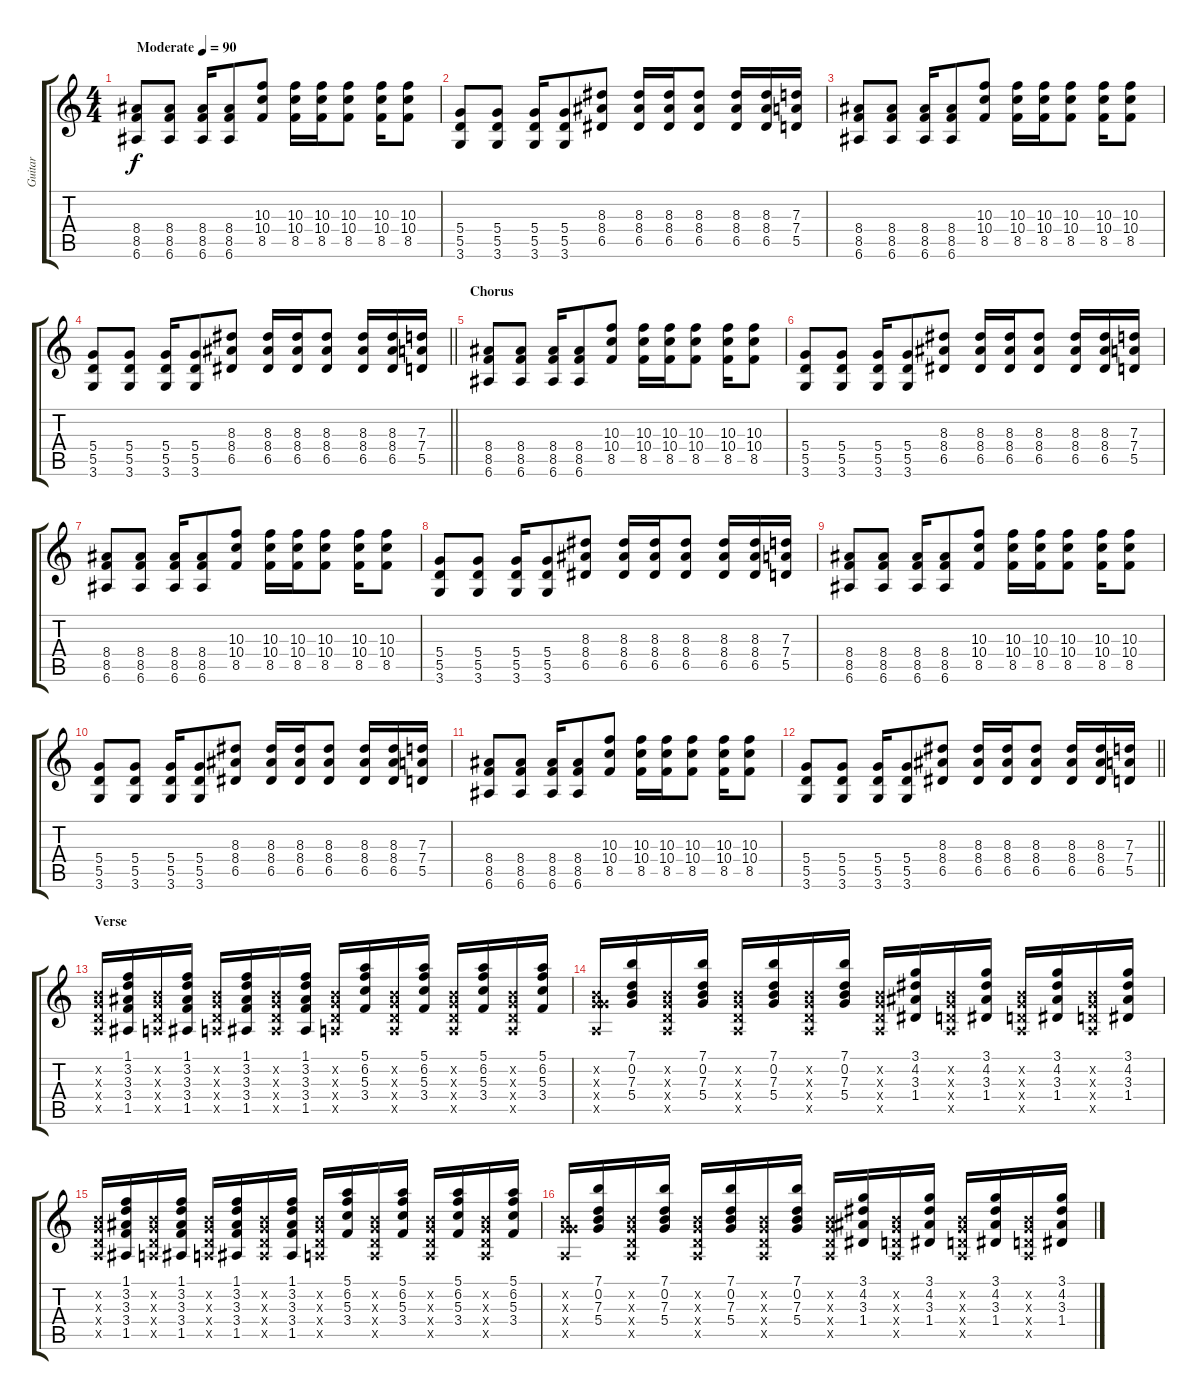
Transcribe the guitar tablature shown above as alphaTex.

\track ("Guitar" "Guitar") {instrument overdrivenguitar}
\staff {score tabs}
\tuning (E4 B3 G3 D3 A2 E2) {hide}
\ts (4 4)
\tempo (90 "Moderate")
\clef g2
\ks c
(8.4 8.5 6.6).8{dy f instrument overdrivenguitar} (8.4 8.5 6.6).8 (8.4 8.5 6.6).16 (8.4 8.5 6.6).8 (10.3 10.4 8.5).8 (10.3 10.4 8.5).16 (10.3 10.4 8.5).16 (10.3 10.4 8.5).8 (10.3 10.4 8.5).16 (10.3 10.4 8.5).8 |
(5.4 5.5 3.6).8 (5.4 5.5 3.6).8 (5.4 5.5 3.6).16 (5.4 5.5 3.6).8 (8.3 8.4 6.5).8 (8.3 8.4 6.5).16 (8.3 8.4 6.5).16 (8.3 8.4 6.5).8 (8.3 8.4 6.5).16 (8.3 8.4 6.5).16 (7.3 7.4 5.5).16 |
(8.4 8.5 6.6).8 (8.4 8.5 6.6).8 (8.4 8.5 6.6).16 (8.4 8.5 6.6).8 (10.3 10.4 8.5).8 (10.3 10.4 8.5).16 (10.3 10.4 8.5).16 (10.3 10.4 8.5).8 (10.3 10.4 8.5).16 (10.3 10.4 8.5).8 |
\barLineRight lightlight
(5.4 5.5 3.6).8 (5.4 5.5 3.6).8 (5.4 5.5 3.6).16 (5.4 5.5 3.6).8 (8.3 8.4 6.5).8 (8.3 8.4 6.5).16 (8.3 8.4 6.5).16 (8.3 8.4 6.5).8 (8.3 8.4 6.5).16 (8.3 8.4 6.5).16 (7.3 7.4 5.5).16 |
\section ("" "Chorus")
(8.4 8.5 6.6).8 (8.4 8.5 6.6).8 (8.4 8.5 6.6).16 (8.4 8.5 6.6).8 (10.3 10.4 8.5).8 (10.3 10.4 8.5).16 (10.3 10.4 8.5).16 (10.3 10.4 8.5).8 (10.3 10.4 8.5).16 (10.3 10.4 8.5).8 |
(5.4 5.5 3.6).8 (5.4 5.5 3.6).8 (5.4 5.5 3.6).16 (5.4 5.5 3.6).8 (8.3 8.4 6.5).8 (8.3 8.4 6.5).16 (8.3 8.4 6.5).16 (8.3 8.4 6.5).8 (8.3 8.4 6.5).16 (8.3 8.4 6.5).16 (7.3 7.4 5.5).16 |
(8.4 8.5 6.6).8 (8.4 8.5 6.6).8 (8.4 8.5 6.6).16 (8.4 8.5 6.6).8 (10.3 10.4 8.5).8 (10.3 10.4 8.5).16 (10.3 10.4 8.5).16 (10.3 10.4 8.5).8 (10.3 10.4 8.5).16 (10.3 10.4 8.5).8 |
(5.4 5.5 3.6).8 (5.4 5.5 3.6).8 (5.4 5.5 3.6).16 (5.4 5.5 3.6).8 (8.3 8.4 6.5).8 (8.3 8.4 6.5).16 (8.3 8.4 6.5).16 (8.3 8.4 6.5).8 (8.3 8.4 6.5).16 (8.3 8.4 6.5).16 (7.3 7.4 5.5).16 |
(8.4 8.5 6.6).8 (8.4 8.5 6.6).8 (8.4 8.5 6.6).16 (8.4 8.5 6.6).8 (10.3 10.4 8.5).8 (10.3 10.4 8.5).16 (10.3 10.4 8.5).16 (10.3 10.4 8.5).8 (10.3 10.4 8.5).16 (10.3 10.4 8.5).8 |
(5.4 5.5 3.6).8 (5.4 5.5 3.6).8 (5.4 5.5 3.6).16 (5.4 5.5 3.6).8 (8.3 8.4 6.5).8 (8.3 8.4 6.5).16 (8.3 8.4 6.5).16 (8.3 8.4 6.5).8 (8.3 8.4 6.5).16 (8.3 8.4 6.5).16 (7.3 7.4 5.5).16 |
(8.4 8.5 6.6).8 (8.4 8.5 6.6).8 (8.4 8.5 6.6).16 (8.4 8.5 6.6).8 (10.3 10.4 8.5).8 (10.3 10.4 8.5).16 (10.3 10.4 8.5).16 (10.3 10.4 8.5).8 (10.3 10.4 8.5).16 (10.3 10.4 8.5).8 |
\barLineRight lightlight
(5.4 5.5 3.6).8 (5.4 5.5 3.6).8 (5.4 5.5 3.6).16 (5.4 5.5 3.6).8 (8.3 8.4 6.5).8 (8.3 8.4 6.5).16 (8.3 8.4 6.5).16 (8.3 8.4 6.5).8 (8.3 8.4 6.5).16 (8.3 8.4 6.5).16 (7.3 7.4 5.5).16 |
\section ("" "Verse")
(0.2{x} 0.3{x} 0.4{x} 0.5{x}).16{instrument electricguitarclean} (1.1 3.2 3.3 3.4 1.5).16 (0.2{x} 0.3{x} 0.4{x} 0.5{x}).16 (1.1 3.2 3.3 3.4 1.5).16 (0.2{x} 0.3{x} 0.4{x} 0.5{x}).16 (1.1 3.2 3.3 3.4 1.5).16 (0.2{x} 0.3{x} 0.4{x} 1.5{x}).16 (1.1 3.2 3.3 3.4 1.5).16 (0.2{x} 0.3{x} 0.4{x} 0.5{x}).16 (5.1 6.2 5.3 3.4).16 (0.2{x} 0.3{x} 0.4{x} 0.5{x}).16 (5.1 6.2 5.3 3.4).16 (0.2{x} 0.3{x} 0.4{x} 0.5{x}).16 (5.1 6.2 5.3 3.4).16 (0.2{x} 0.3{x} 0.4{x} 0.5{x}).16 (5.1 6.2 5.3 3.4).16 |
(0.2{x} 0.3{x} 5.4{x} 0.5{x}).16 (7.1 0.2 7.3 5.4).16 (0.2{x} 0.3{x} 0.4{x} 0.5{x}).16 (7.1 0.2 7.3 5.4).16 (0.2{x} 0.3{x} 0.4{x} 0.5{x}).16 (7.1 0.2 7.3 5.4).16 (0.2{x} 0.3{x} 0.4{x} 0.5{x}).16 (7.1 0.2 7.3 5.4).16 (0.2{x} 0.3{x} 0.4{x} 0.5{x}).16 (3.1 4.2 3.3 1.4).16 (0.2{x} 0.3{x} 0.4{x} 0.5{x}).16 (3.1 4.2 3.3 1.4).16 (0.2{x} 0.3{x} 0.4{x} 0.5{x}).16 (3.1 4.2 3.3 1.4).16 (0.2{x} 0.3{x} 0.4{x} 0.5{x}).16 (3.1 4.2 3.3 1.4).16 |
(0.2{x} 0.3{x} 0.4{x} 0.5{x}).16{instrument electricguitarclean} (1.1 3.2 3.3 3.4 1.5).16 (0.2{x} 0.3{x} 0.4{x} 0.5{x}).16 (1.1 3.2 3.3 3.4 1.5).16 (0.2{x} 0.3{x} 0.4{x} 0.5{x}).16 (1.1 3.2 3.3 3.4 1.5).16 (0.2{x} 0.3{x} 0.4{x} 1.5{x}).16 (1.1 3.2 3.3 3.4 1.5).16 (0.2{x} 0.3{x} 0.4{x} 0.5{x}).16 (5.1 6.2 5.3 3.4).16 (0.2{x} 0.3{x} 0.4{x} 0.5{x}).16 (5.1 6.2 5.3 3.4).16 (0.2{x} 0.3{x} 0.4{x} 0.5{x}).16 (5.1 6.2 5.3 3.4).16 (0.2{x} 0.3{x} 0.4{x} 0.5{x}).16 (5.1 6.2 5.3 3.4).16 |
(0.2{x} 0.3{x} 5.4{x} 0.5{x}).16 (7.1 0.2 7.3 5.4).16 (0.2{x} 0.3{x} 0.4{x} 0.5{x}).16 (7.1 0.2 7.3 5.4).16 (0.2{x} 0.3{x} 0.4{x} 0.5{x}).16 (7.1 0.2 7.3 5.4).16 (0.2{x} 0.3{x} 0.4{x} 0.5{x}).16 (7.1 0.2 7.3 5.4).16 (0.2{x} 0.3{x} 0.4{x} 0.5{x}).16 (3.1 4.2 3.3 1.4).16 (0.2{x} 0.3{x} 0.4{x} 0.5{x}).16 (3.1 4.2 3.3 1.4).16 (0.2{x} 0.3{x} 0.4{x} 0.5{x}).16 (3.1 4.2 3.3 1.4).16 (0.2{x} 0.3{x} 0.4{x} 0.5{x}).16 (3.1 4.2 3.3 1.4).16
